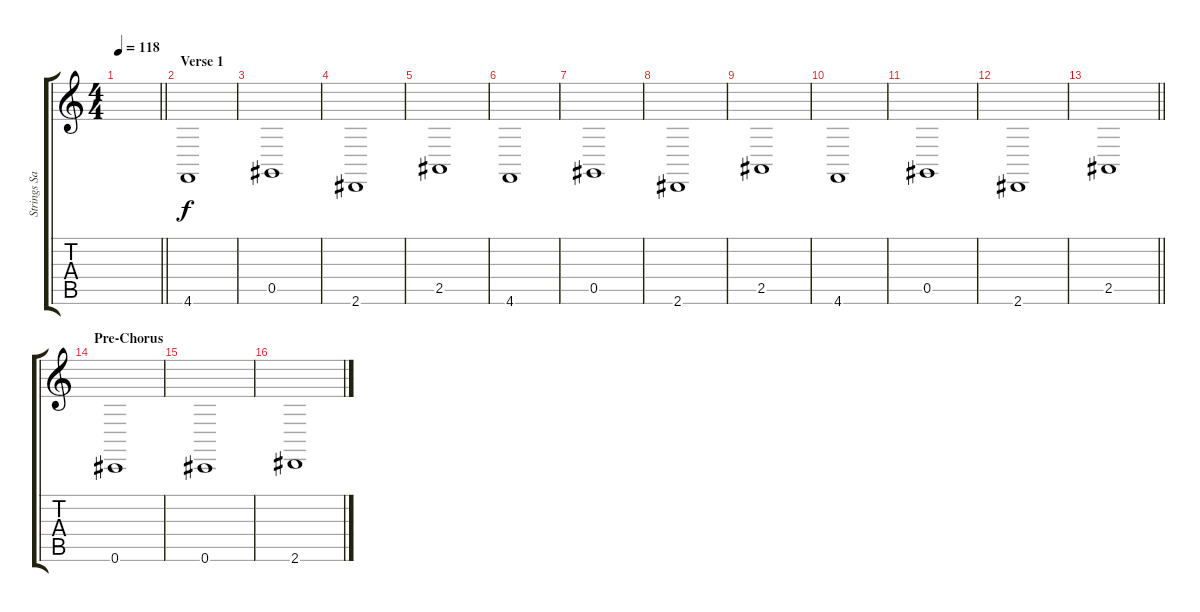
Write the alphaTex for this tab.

\track ("Strings Sampler" "Strings Sa") {instrument stringensemble2}
\staff {score tabs}
\tuning (Eb4 Bb3 Gb3 Db3 Ab2 Db2) {hide}
\ts (4 4)
\tempo 118
\clef g2
\barLineRight lightlight
\ks c
|
\section ("" "Verse 1")
4.6.1 |
0.5.1 |
2.6.1 |
2.5.1 |
4.6.1 |
0.5.1 |
2.6.1 |
2.5.1 |
4.6.1 |
0.5.1 |
2.6.1 |
\barLineRight lightlight
2.5.1 |
\section ("" "Pre-Chorus")
0.6.1 |
0.6.1 |
2.6.1
